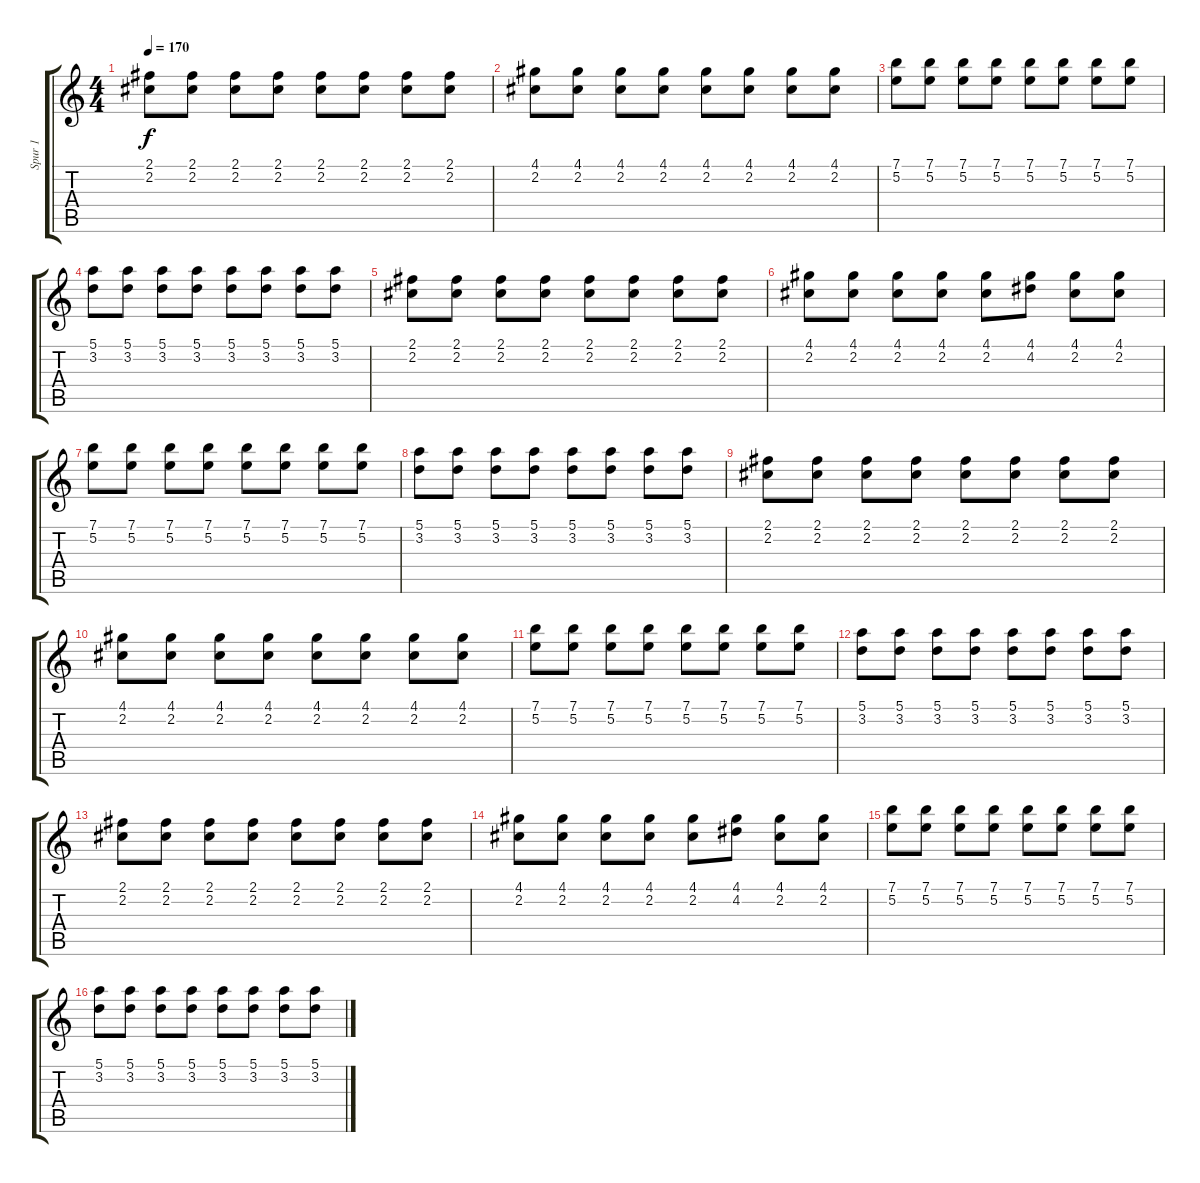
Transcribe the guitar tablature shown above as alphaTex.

\track ("Spur 1" "Spur 1") {instrument distortionguitar}
\staff {score tabs}
\tuning (E4 B3 G3 D3 A2 E2) {hide}
\ts (4 4)
\tempo 170
\clef g2
\ks c
(2.1 2.2).8{dy f} (2.1 2.2).8 (2.1 2.2).8 (2.1 2.2).8 (2.1 2.2).8 (2.1 2.2).8 (2.1 2.2).8 (2.1 2.2).8 |
(4.1 2.2).8 (4.1 2.2).8 (4.1 2.2).8 (4.1 2.2).8 (4.1 2.2).8 (4.1 2.2).8 (4.1 2.2).8 (4.1 2.2).8 |
(7.1 5.2).8 (7.1 5.2).8 (7.1 5.2).8 (7.1 5.2).8 (7.1 5.2).8 (7.1 5.2).8 (7.1 5.2).8 (7.1 5.2).8 |
(5.1 3.2).8 (5.1 3.2).8 (5.1 3.2).8 (5.1 3.2).8 (5.1 3.2).8 (5.1 3.2).8 (5.1 3.2).8 (5.1 3.2).8 |
(2.1 2.2).8 (2.1 2.2).8 (2.1 2.2).8 (2.1 2.2).8 (2.1 2.2).8 (2.1 2.2).8 (2.1 2.2).8 (2.1 2.2).8 |
(4.1 2.2).8 (4.1 2.2).8 (4.1 2.2).8 (4.1 2.2).8 (4.1 2.2).8 (4.1 4.2).8 (4.1 2.2).8 (4.1 2.2).8 |
(7.1 5.2).8 (7.1 5.2).8 (7.1 5.2).8 (7.1 5.2).8 (7.1 5.2).8 (7.1 5.2).8 (7.1 5.2).8 (7.1 5.2).8 |
(5.1 3.2).8 (5.1 3.2).8 (5.1 3.2).8 (5.1 3.2).8 (5.1 3.2).8 (5.1 3.2).8 (5.1 3.2).8 (5.1 3.2).8 |
(2.1 2.2).8 (2.1 2.2).8 (2.1 2.2).8 (2.1 2.2).8 (2.1 2.2).8 (2.1 2.2).8 (2.1 2.2).8 (2.1 2.2).8 |
(4.1 2.2).8 (4.1 2.2).8 (4.1 2.2).8 (4.1 2.2).8 (4.1 2.2).8 (4.1 2.2).8 (4.1 2.2).8 (4.1 2.2).8 |
(7.1 5.2).8 (7.1 5.2).8 (7.1 5.2).8 (7.1 5.2).8 (7.1 5.2).8 (7.1 5.2).8 (7.1 5.2).8 (7.1 5.2).8 |
(5.1 3.2).8 (5.1 3.2).8 (5.1 3.2).8 (5.1 3.2).8 (5.1 3.2).8 (5.1 3.2).8 (5.1 3.2).8 (5.1 3.2).8 |
(2.1 2.2).8 (2.1 2.2).8 (2.1 2.2).8 (2.1 2.2).8 (2.1 2.2).8 (2.1 2.2).8 (2.1 2.2).8 (2.1 2.2).8 |
(4.1 2.2).8 (4.1 2.2).8 (4.1 2.2).8 (4.1 2.2).8 (4.1 2.2).8 (4.1 4.2).8 (4.1 2.2).8 (4.1 2.2).8 |
(7.1 5.2).8 (7.1 5.2).8 (7.1 5.2).8 (7.1 5.2).8 (7.1 5.2).8 (7.1 5.2).8 (7.1 5.2).8 (7.1 5.2).8 |
(5.1 3.2).8 (5.1 3.2).8 (5.1 3.2).8 (5.1 3.2).8 (5.1 3.2).8 (5.1 3.2).8 (5.1 3.2).8 (5.1 3.2).8
